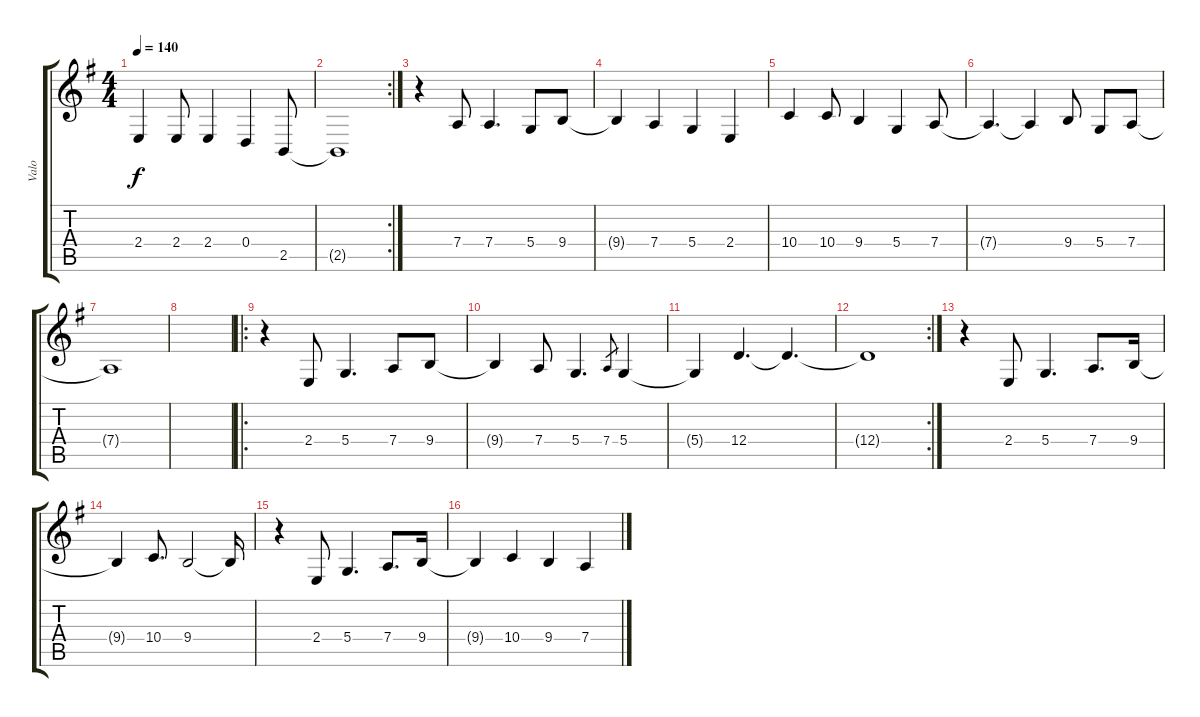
\track ("Valo" "Valo") {instrument choiraahs}
\staff {score tabs}
\tuning (E4 B3 G3 D3 A2 E2) {hide}
\ts (4 4)
\tempo 140
\clef g2
\ks eminor
2.4.4{dy f} 2.4.8 2.4.4 0.4.4 2.5.8 |
\rc 2
2.5{t}.1 |
r.4 7.4.8 7.4.4{d} 5.4.8 9.4.8 |
9.4{t}.4 7.4.4 5.4.4 2.4.4 |
10.4.4 10.4.8 9.4.4 5.4.4 7.4.8 |
7.4{t}.4{d} 7.4{t}.4 9.4.8 5.4.8 7.4.8 |
7.4{t}.1 |
|
\ro
r.4 2.4.8 5.4.4{d} 7.4.8 9.4.8 |
9.4{t}.4 7.4.8 5.4.4{d} 7.4.8{gr} 5.4.4 |
5.4{t}.4 12.4.4{d} 12.4{t}.4{d} |
\rc 2
12.4{t}.1 |
r.4 2.4.8 5.4.4{d} 7.4.8{d} 9.4.16 |
9.4{t}.4 10.4.8{d} 9.4.2 9.4{t}.16 |
r.4 2.4.8 5.4.4{d} 7.4.8{d} 9.4.16 |
9.4{t}.4 10.4.4 9.4.4 7.4.4
